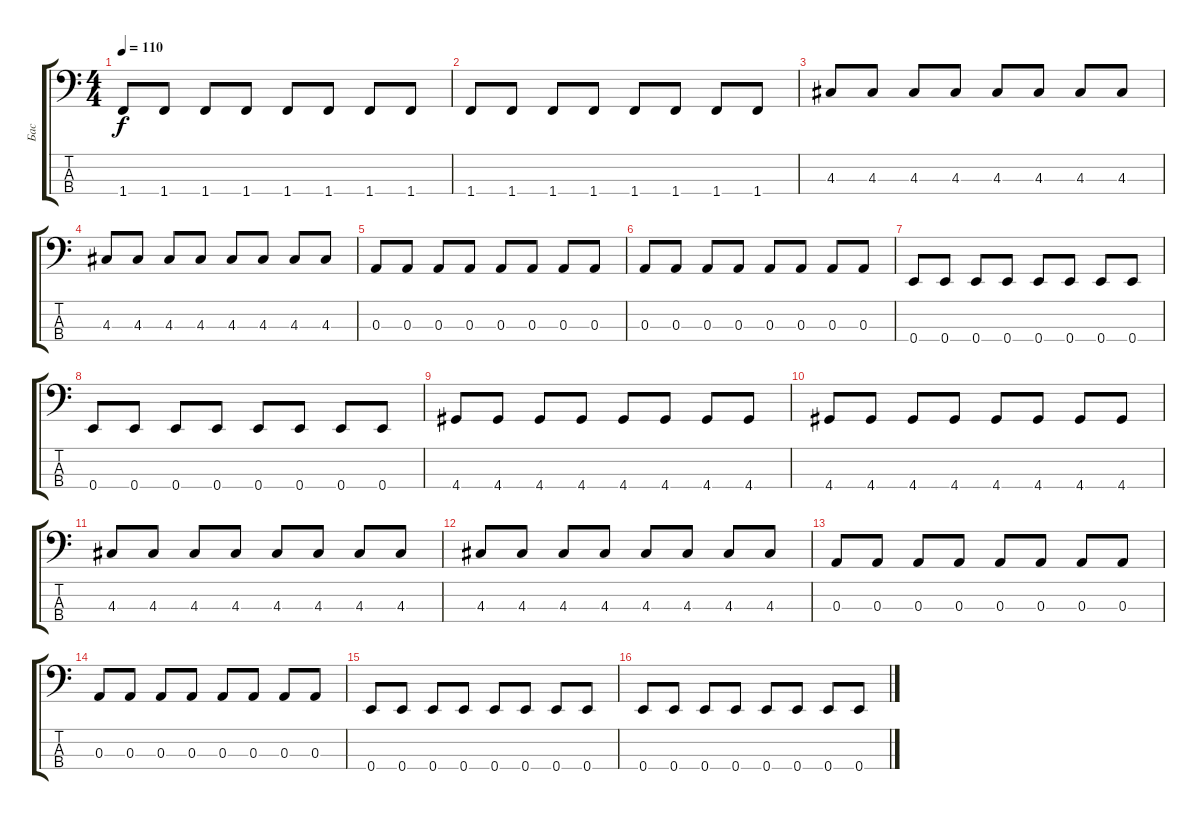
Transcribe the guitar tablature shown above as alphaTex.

\track ("Бас" "Бас") {instrument synthbass1}
\staff {score tabs}
\tuning (G2 D2 A1 E1) {hide}
\ts (4 4)
\tempo 110
\clef f4
\ks c
1.4.8{dy f} 1.4.8 1.4.8 1.4.8 1.4.8 1.4.8 1.4.8 1.4.8 |
1.4.8 1.4.8 1.4.8 1.4.8 1.4.8 1.4.8 1.4.8 1.4.8 |
4.3.8 4.3.8 4.3.8 4.3.8 4.3.8 4.3.8 4.3.8 4.3.8 |
4.3.8 4.3.8 4.3.8 4.3.8 4.3.8 4.3.8 4.3.8 4.3.8 |
0.3.8 0.3.8 0.3.8 0.3.8 0.3.8 0.3.8 0.3.8 0.3.8 |
0.3.8 0.3.8 0.3.8 0.3.8 0.3.8 0.3.8 0.3.8 0.3.8 |
0.4.8 0.4.8 0.4.8 0.4.8 0.4.8 0.4.8 0.4.8 0.4.8 |
0.4.8 0.4.8 0.4.8 0.4.8 0.4.8 0.4.8 0.4.8 0.4.8 |
4.4.8 4.4.8 4.4.8 4.4.8 4.4.8 4.4.8 4.4.8 4.4.8 |
4.4.8 4.4.8 4.4.8 4.4.8 4.4.8 4.4.8 4.4.8 4.4.8 |
4.3.8 4.3.8 4.3.8 4.3.8 4.3.8 4.3.8 4.3.8 4.3.8 |
4.3.8 4.3.8 4.3.8 4.3.8 4.3.8 4.3.8 4.3.8 4.3.8 |
0.3.8 0.3.8 0.3.8 0.3.8 0.3.8 0.3.8 0.3.8 0.3.8 |
0.3.8 0.3.8 0.3.8 0.3.8 0.3.8 0.3.8 0.3.8 0.3.8 |
0.4.8 0.4.8 0.4.8 0.4.8 0.4.8 0.4.8 0.4.8 0.4.8 |
0.4.8 0.4.8 0.4.8 0.4.8 0.4.8 0.4.8 0.4.8 0.4.8
